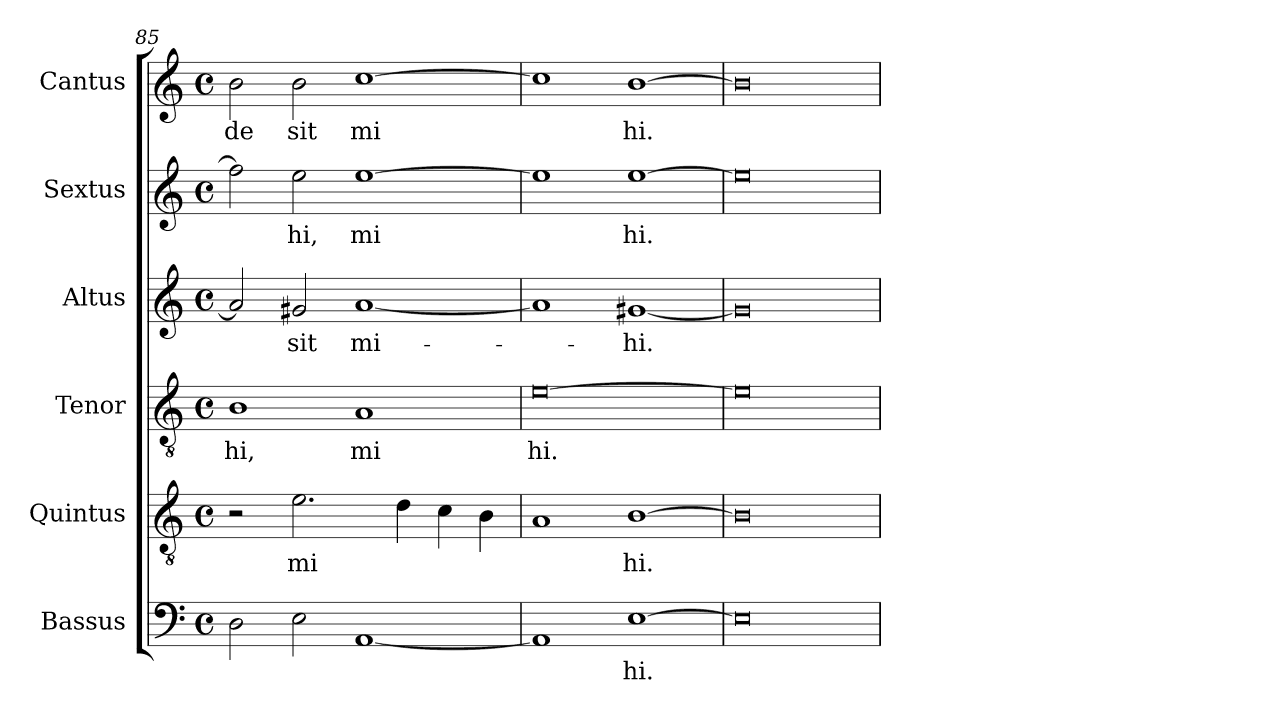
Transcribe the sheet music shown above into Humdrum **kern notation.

**kern	**text	**kern	**text	**kern	**text	**kern	**text	**kern	**text	**kern	**text
*part6	*part6	*part5	*part5	*part4	*part4	*part3	*part3	*part2	*part2	*part1	*part1
*staff6	*staff6	*staff5	*staff5	*staff4	*staff4	*staff3	*staff3	*staff2	*staff2	*staff1	*staff1
*I"Bassus	*	*I"Quintus	*	*I"Tenor	*	*I"Altus	*	*I"Sextus	*	*I"Cantus	*
*clefF4	*	*clefGv2	*	*clefGv2	*	*clefG2	*	*clefG2	*	*clefG2	*
*M4/4	*	*M4/4	*	*M4/4	*	*M4/4	*	*M4/4	*	*M4/4	*
*met(c)	*	*met(c)	*	*met(c)	*	*met(c)	*	*met(c)	*	*met(c)	*
=85	=85	=85	=85	=85	=85	=85	=85	=85	=85	=85	=85
!	!	!	!	!	!LO:LY:b:cj	!	!	!	!	!	!LO:LY:b:cj
2D\	.	2r	.	1B	hi,	2a/]	.	2ff\]	.	2b\	de
!	!	!	!LO:LY:b	!	!	!	!LO:LY:b:cj	!	!LO:LY:b:cj	!	!LO:LY:b:cj
2E\	.	2.e\	mi	.	.	2g#X/	-sit	2ee\	hi,	2b\	sit
!	!	!	!	!	!LO:LY:b:cj	!	!LO:LY:b:cj	!	!LO:LY:b:cj	!	!LO:LY:b:cj
[<1AA	.	.	.	1A	mi	[<1a	mi-	[>1ee	mi	[>1cc	mi
.	.	4d\	.	.	.	.	.	.	.	.	.
.	.	4c\	.	.	.	.	.	.	.	.	.
.	.	4B\	.	.	.	.	.	.	.	.	.
=86	=86	=86	=86	=86	=86	=86	=86	=86	=86	=86	=86
!	!	!	!	!	!LO:LY:b:cj	!	!	!	!	!	!
1AA]	.	1A	.	[>0e	hi.	1a]	.	1ee]	.	1cc]	.
!	!LO:LY:b:cj	!	!LO:LY:b:cj	!	!	!	!LO:LY:b:cj	!	!LO:LY:b:cj	!	!LO:LY:b:cj
[>1E	hi.	[>1B	hi.	.	.	[<1g#X	-hi.	[>1ee	hi.	[>1b	hi.
=87	=87	=87	=87	=87	=87	=87	=87	=87	=87	=87	=87
0E]	.	0B]	.	0e]	.	0g#]	.	0ee]	.	0b]	.
=	=!	=	=!	=	=!	=	=!	=	=!	=!	=!
*-	*-	*-	*-	*-	*-	*-	*-	*-	*-	*-	*-
